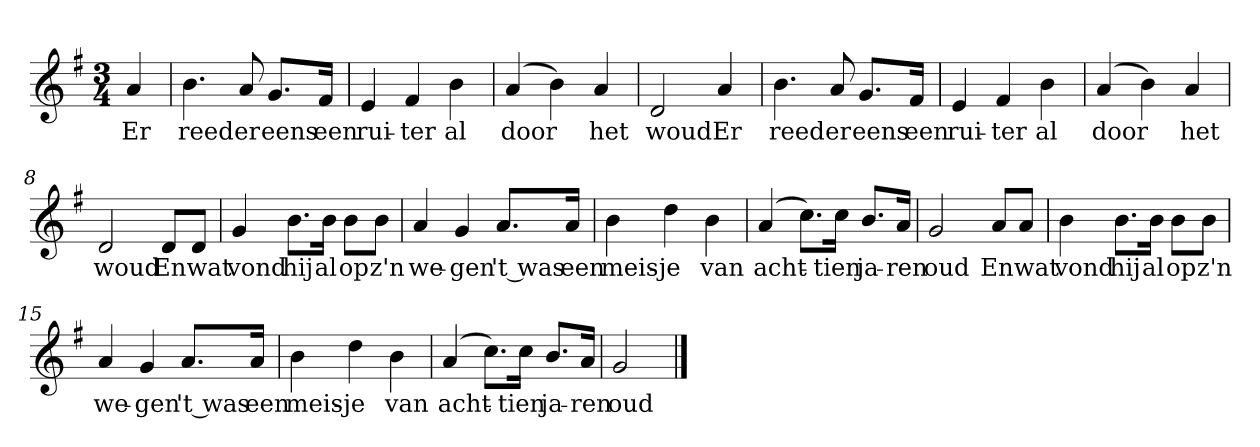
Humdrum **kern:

**kern	**text
*part1	*part1
*staff1	*staff1
*clefG2	*
*k[f#]	*
*G:	*
*M3/4	*
*MM120	*
=	=
4a	Er
=1	=1
4.b	reed
8a	er
8.g/L	eens
16f#/Jk	een
=2	=2
4e	rui-
4f#	-ter
4b	al
=3	=3
(4a	door
4b)	.
4a	het
=4	=4
2d	woud
4a	Er
=5	=5
4.b	reed
8a	er
8.g/L	eens
16f#/Jk	een
=6	=6
4e	rui-
4f#	-ter
4b	al
=7	=7
(4a	door
4b)	.
4a	het
=8	=8
2d	woud
8d/L	En
8d/J	wat
=9	=9
4g	vond
8.b\L	hij
16b\Jk	al
8b\L	op
8b\J	z'n
=10	=10
4a	we-
4g	-gen
8.a/L	't was
16a/Jk	een
=11	=11
4b	meis-
4dd	-je
4b	van
=12	=12
(4a	acht-
8.cc\L)	.
16cc\Jk	-tien
8.b/L	ja-
16a/Jk	-ren
=13	=13
2g	oud
8a/L	En
8a/J	wat
=14	=14
4b	vond
8.b\L	hij
16b\Jk	al
8b\L	op
8b\J	z'n
=15	=15
4a	we-
4g	-gen
8.a/L	't was
16a/Jk	een
=16	=16
4b	meis-
4dd	-je
4b	van
=17	=17
(4a	acht-
8.cc\L)	.
16cc\Jk	-tien
8.b/L	ja-
16a/Jk	-ren
=18	=18
2g	oud
==	==
*-	*-
